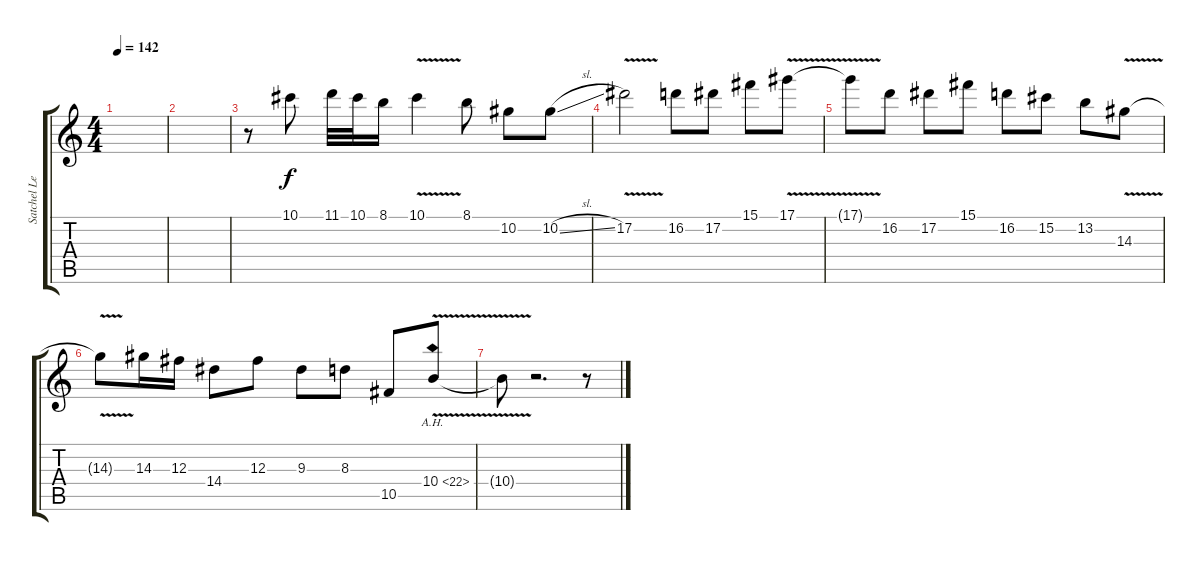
\track ("Satchel Lead" "Satchel Le") {instrument distortionguitar}
\staff {score tabs}
\tuning (Eb4 Bb3 Gb3 Db3 Ab2 Eb2) {hide}
\ts (4 4)
\tempo 142
\clef g2
\ks c
|
|
r.8 10.1.8 11.1.32 10.1.32 8.1.16 10.1{v}.4 8.1.8 10.2.8 10.2{sl}.8 |
17.2{v}.2 16.2.8 17.2.8 15.1.8 17.1{v}.8 |
17.1{t}.8 16.2.8 17.2.8 15.1.8 16.2.8 15.2.8 13.2.8 14.3{v}.8 |
14.3{t}.8 14.3.16 12.3.16 14.4.8 12.3.8 9.3.8 8.3.8 10.5.8 10.4{ah 12 v}.8 |
10.4{t}.8 r.2{d} r.8
